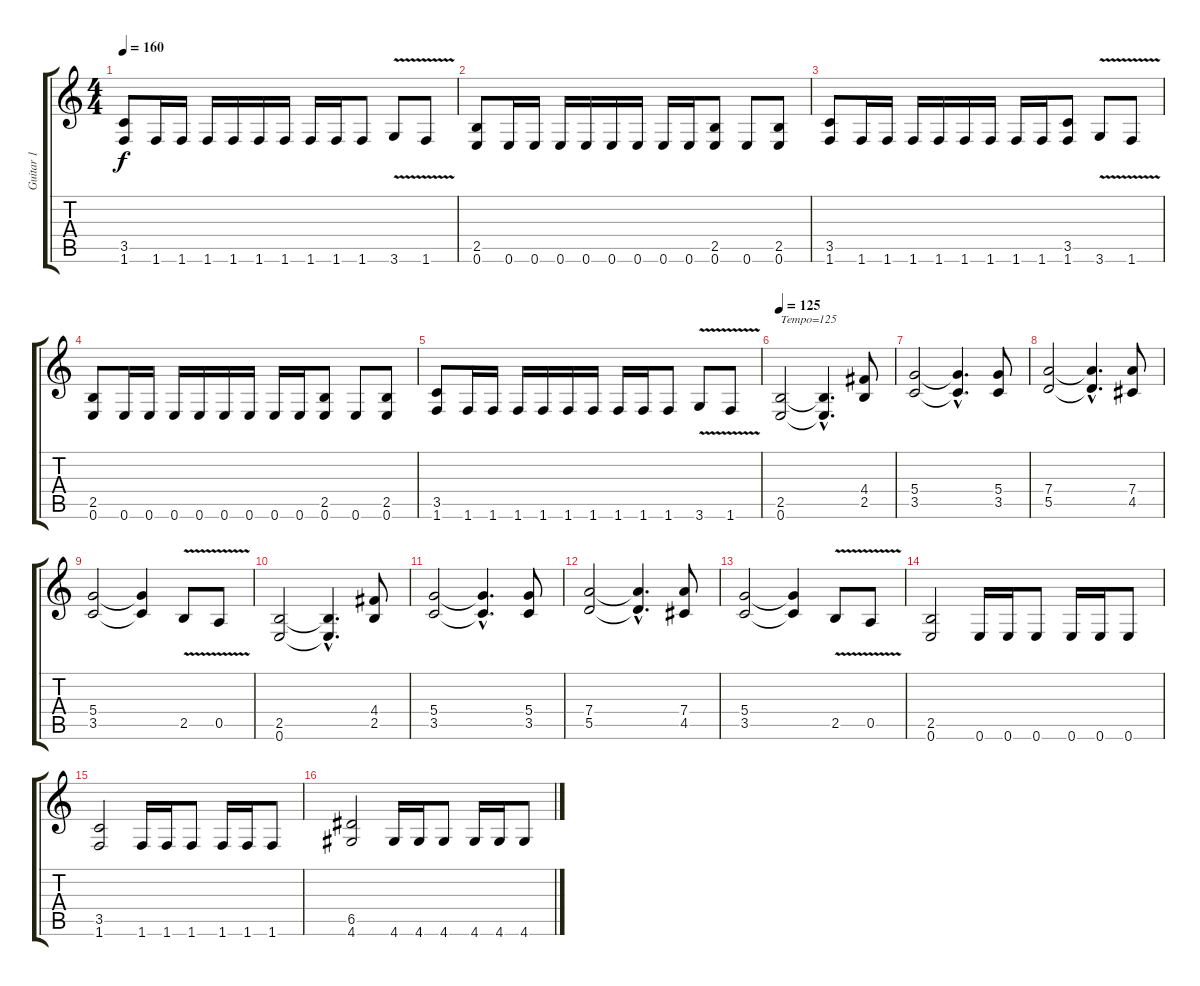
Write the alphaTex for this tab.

\track ("Guitar 1" "Guitar 1") {instrument overdrivenguitar}
\staff {score tabs}
\tuning (E4 B3 G3 D3 A2 E2) {hide}
\ts (4 4)
\tempo 160
\clef g2
\ks c
(3.5 1.6).8{dy f} 1.6.16 1.6.16 1.6.16 1.6.16 1.6.16 1.6.16 1.6.16 1.6.16 1.6.8 3.6{v}.8 1.6{v}.8 |
(2.5 0.6).8 0.6.16 0.6.16 0.6.16 0.6.16 0.6.16 0.6.16 0.6.16 0.6.16 (2.5 0.6).8 0.6.8 (2.5 0.6).8 |
(3.5 1.6).8 1.6.16 1.6.16 1.6.16 1.6.16 1.6.16 1.6.16 1.6.16 1.6.16 (3.5 1.6).8 3.6{v}.8 1.6{v}.8 |
(2.5 0.6).8 0.6.16 0.6.16 0.6.16 0.6.16 0.6.16 0.6.16 0.6.16 0.6.16 (2.5 0.6).8 0.6.8 (2.5 0.6).8 |
(3.5 1.6).8 1.6.16 1.6.16 1.6.16 1.6.16 1.6.16 1.6.16 1.6.16 1.6.16 1.6.8 3.6{v}.8 1.6{v}.8 |
\tempo 125
(2.5 0.6).2{txt "Tempo=125"} (2.5{hac t} 0.6{hac t}).4{d} (4.4 2.5).8 |
(5.4 3.5).2 (5.4{hac t} 3.5{hac t}).4{d} (5.4 3.5).8 |
(7.4 5.5).2 (7.4{hac t} 5.5{hac t}).4{d} (7.4 4.5).8 |
(5.4 3.5).2 (5.4{t} 3.5{t}).4 2.5{v}.8 0.5{v}.8 |
(2.5 0.6).2 (2.5{hac t} 0.6{hac t}).4{d} (4.4 2.5).8 |
(5.4 3.5).2 (5.4{hac t} 3.5{hac t}).4{d} (5.4 3.5).8 |
(7.4 5.5).2 (7.4{hac t} 5.5{hac t}).4{d} (7.4 4.5).8 |
(5.4 3.5).2 (5.4{t} 3.5{t}).4 2.5{v}.8 0.5{v}.8 |
(2.5 0.6).2 0.6.16 0.6.16 0.6.8 0.6.16 0.6.16 0.6.8 |
(3.5 1.6).2 1.6.16 1.6.16 1.6.8 1.6.16 1.6.16 1.6.8 |
(6.5 4.6).2 4.6.16 4.6.16 4.6.8 4.6.16 4.6.16 4.6.8
